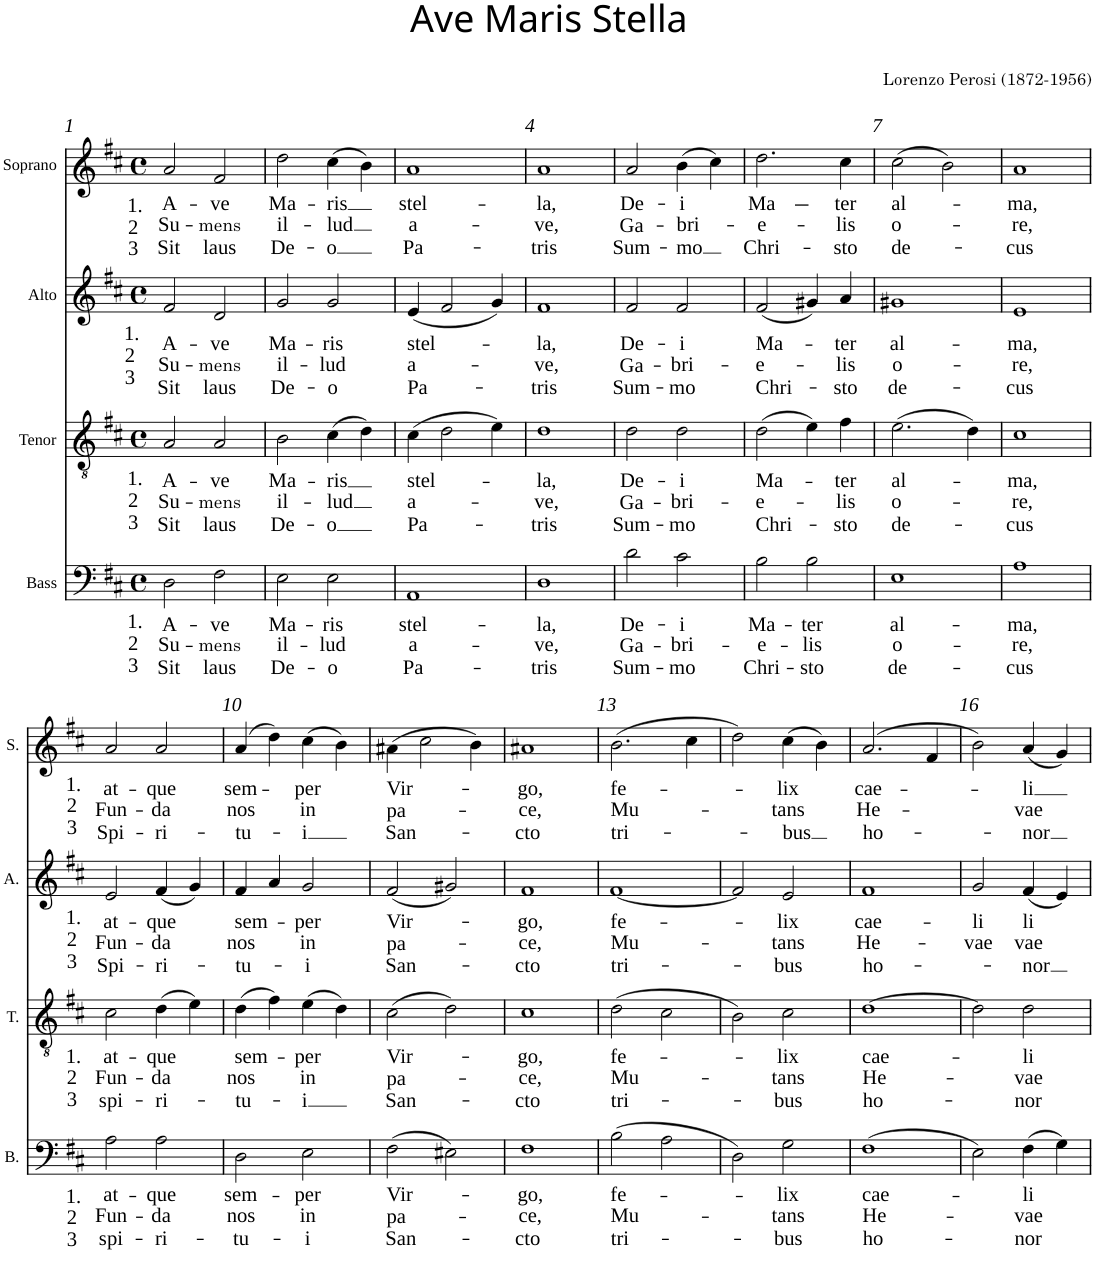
**kern	**text	**text	**text	**kern	**text	**text	**text	**kern	**text	**text	**text	**kern	**text	**text	**text
*part4	*part4	*part4	*part4	*part3	*part3	*part3	*part3	*part2	*part2	*part2	*part2	*part1	*part1	*part1	*part1
*staff4	*staff4	*staff4	*staff4	*staff3	*staff3	*staff3	*staff3	*staff2	*staff2	*staff2	*staff2	*staff1	*staff1	*staff1	*staff1
*I"Bass	*	*	*	*I"Tenor	*	*	*	*I"Alto	*	*	*	*I"Soprano	*	*	*
*I'B.	*	*	*	*I'T.	*	*	*	*I'A.	*	*	*	*I'S.	*	*	*
*clefF4	*	*	*	*clefGv2	*	*	*	*clefG2	*	*	*	*clefG2	*	*	*
*k[f#c#]	*	*	*	*k[f#c#]	*	*	*	*k[f#c#]	*	*	*	*k[f#c#]	*	*	*
*D:	*	*	*	*D:	*	*	*	*D:	*	*	*	*D:	*	*	*
*M4/4	*	*	*	*M4/4	*	*	*	*M4/4	*	*	*	*M4/4	*	*	*
*met(c)	*	*	*	*met(c)	*	*	*	*met(c)	*	*	*	*met(c)	*	*	*
=1	=1	=1	=1	=1	=1	=1	=1	=1	=1	=1	=1	=1	=1	=1	=1
!	!	!	!	!	!	!	!	!	!	!	!	!LO:TX:b:t=1.	!	!	!
!	!	!	!	!	!	!	!	!	!	!	!	!LO:TX:b:t=2	!	!	!
!	!	!	!	!	!	!	!	!	!	!	!	!LO:TX:b:t=3	!	!	!
!	!	!	!	!	!	!	!	!LO:TX:b:t=1.	!	!	!	!	!	!	!
!	!	!	!	!	!	!	!	!LO:TX:b:t=2	!	!	!	!	!	!	!
!	!	!	!	!	!	!	!	!LO:TX:b:t=3	!	!	!	!	!	!	!
!	!	!	!	!LO:TX:b:t=1.	!	!	!	!	!	!	!	!	!	!	!
!	!	!	!	!LO:TX:b:t=2	!	!	!	!	!	!	!	!	!	!	!
!	!	!	!	!LO:TX:b:t=3	!	!	!	!	!	!	!	!	!	!	!
!LO:TX:b:t=1.	!	!	!	!	!	!	!	!	!	!	!	!	!	!	!
!LO:TX:b:t=2	!	!	!	!	!	!	!	!	!	!	!	!	!	!	!
!LO:TX:b:t=3	!	!	!	!	!	!	!	!	!	!	!	!	!	!	!
!	!LO:LY:b	!LO:LY:b	!LO:LY:b	!	!LO:LY:b	!LO:LY:b	!LO:LY:b	!	!LO:LY:b	!LO:LY:b	!LO:LY:b	!	!LO:LY:b	!LO:LY:b	!LO:LY:b
2D\	A-	-Su-	Sit	2A/	A-	-Su-	Sit	2f#/	A-	-Su-	Sit	2a/	A-	-Su-	Sit
!	!LO:LY:b	!LO:LY:b	!LO:LY:b	!	!LO:LY:b	!LO:LY:b	!LO:LY:b	!	!LO:LY:b	!LO:LY:b	!LO:LY:b	!	!LO:LY:b	!LO:LY:b	!LO:LY:b
2F#\	-ve	-mens	laus	2A/	-ve	-mens	laus	2d/	-ve	-mens	laus	2f#/	-ve	-mens	laus
=2	=2	=2	=2	=2	=2	=2	=2	=2	=2	=2	=2	=2	=2	=2	=2
!	!LO:LY:b	!LO:LY:b	!LO:LY:b	!	!LO:LY:b	!LO:LY:b	!LO:LY:b	!	!LO:LY:b	!LO:LY:b	!LO:LY:b	!	!LO:LY:b	!LO:LY:b	!LO:LY:b
2E\	Ma-	-il-	De-	2B\	Ma-	-il-	De-	2g/	Ma-	-il-	De-	2dd\	Ma-	-il-	De-
!	!LO:LY:b	!LO:LY:b	!LO:LY:b	!	!LO:LY:b	!LO:LY:b	!LO:LY:b	!	!LO:LY:b	!LO:LY:b	!LO:LY:b	!	!LO:LY:b	!LO:LY:b	!LO:LY:b
2E\	-ris	lud	-o	(4c#\	-ris	lud	-o	2g/	-ris	lud	-o	(4cc#\	-ris	lud	-o
.	.	.	.	4d\)	.	.	.	.	.	.	.	4b\)	.	.	.
=3	=3	=3	=3	=3	=3	=3	=3	=3	=3	=3	=3	=3	=3	=3	=3
!	!LO:LY:b	!LO:LY:b	!LO:LY:b	!	!LO:LY:b	!LO:LY:b	!LO:LY:b	!	!LO:LY:b	!LO:LY:b	!LO:LY:b	!	!LO:LY:b	!LO:LY:b	!LO:LY:b
1AA	stel-	a-	Pa-	(4c#\	stel-	a-	Pa-	(4e/	stel-	a-	Pa-	1a	stel-	a-	Pa-
.	.	.	.	2d\	.	.	.	2f#/	.	.	.	.	.	.	.
.	.	.	.	4e\)	.	.	.	4g/)	.	.	.	.	.	.	.
=4	=4	=4	=4	=4	=4	=4	=4	=4	=4	=4	=4	=4	=4	=4	=4
!	!LO:LY:b	!LO:LY:b	!LO:LY:b	!	!LO:LY:b	!LO:LY:b	!LO:LY:b	!	!LO:LY:b	!LO:LY:b	!LO:LY:b	!	!LO:LY:b	!LO:LY:b	!LO:LY:b
1D	-la,	ve,	-tris	1d	-la,	ve,	-tris	1f#	-la,	ve,	-tris	1a	-la,	ve,	-tris
=5	=5	=5	=5	=5	=5	=5	=5	=5	=5	=5	=5	=5	=5	=5	=5
!	!LO:LY:b	!LO:LY:b	!LO:LY:b	!	!LO:LY:b	!LO:LY:b	!LO:LY:b	!	!LO:LY:b	!LO:LY:b	!LO:LY:b	!	!LO:LY:b	!LO:LY:b	!LO:LY:b
2d\	De-	Ga-	Sum-	2d\	De-	Ga-	Sum-	2f#/	De-	Ga-	Sum-	2a/	De-	Ga-	Sum-
!	!LO:LY:b	!LO:LY:b	!LO:LY:b	!	!LO:LY:b	!LO:LY:b	!LO:LY:b	!	!LO:LY:b	!LO:LY:b	!LO:LY:b	!	!LO:LY:b	!LO:LY:b	!LO:LY:b
2c#\	-i	-bri-	-mo	2d\	-i	-bri-	-mo	2f#/	-i	-bri-	-mo	(4b\	-i	-bri-	-mo
.	.	.	.	.	.	.	.	.	.	.	.	4cc#\)	.	.	.
=6	=6	=6	=6	=6	=6	=6	=6	=6	=6	=6	=6	=6	=6	=6	=6
!	!LO:LY:b	!LO:LY:b	!LO:LY:b	!	!LO:LY:b	!LO:LY:b	!LO:LY:b	!	!LO:LY:b	!LO:LY:b	!LO:LY:b	!	!LO:LY:b	!LO:LY:b	!LO:LY:b
2B\	-Ma-	-e-	Chri-	(2d\	-Ma-	-e-	Chri-	(2f#/	-Ma-	-e-	Chri-	2.dd\	-Ma-	-e-	Chri-
!	!LO:LY:b	!LO:LY:b	!LO:LY:b	!	!	!	!	!	!	!	!	!	!	!	!
2B\	ter	lis	-sto	4e\)	.	.	.	4g#X/)	.	.	.	.	.	.	.
!	!	!	!	!	!LO:LY:b	!LO:LY:b	!LO:LY:b	!	!LO:LY:b	!LO:LY:b	!LO:LY:b	!	!LO:LY:b	!LO:LY:b	!LO:LY:b
.	.	.	.	4f#\	ter	lis	-sto	4a/	ter	lis	-sto	4cc#\	ter	lis	-sto
=7	=7	=7	=7	=7	=7	=7	=7	=7	=7	=7	=7	=7	=7	=7	=7
!	!LO:LY:b	!LO:LY:b	!LO:LY:b	!	!LO:LY:b	!LO:LY:b	!LO:LY:b	!	!LO:LY:b	!LO:LY:b	!LO:LY:b	!	!LO:LY:b	!LO:LY:b	!LO:LY:b
1E	al-	-o-	de-	(2.e\	al-	-o-	de-	1g#X	al-	-o-	de-	(2cc#\	al-	-o-	de-
.	.	.	.	.	.	.	.	.	.	.	.	2b\)	.	.	.
.	.	.	.	4d\)	.	.	.	.	.	.	.	.	.	.	.
=8	=8	=8	=8	=8	=8	=8	=8	=8	=8	=8	=8	=8	=8	=8	=8
!	!LO:LY:b	!LO:LY:b	!LO:LY:b	!	!LO:LY:b	!LO:LY:b	!LO:LY:b	!	!LO:LY:b	!LO:LY:b	!LO:LY:b	!	!LO:LY:b	!LO:LY:b	!LO:LY:b
1A	-ma,	re,	-cus	1c#	-ma,	re,	-cus	1e	-ma,	re,	-cus	1a	-ma,	re,	-cus
!!LO:LB:g=z
=9	=9	=9	=9	=9	=9	=9	=9	=9	=9	=9	=9	=9	=9	=9	=9
!	!	!	!	!	!	!	!	!	!	!	!	!LO:TX:b:t=1.	!	!	!
!	!	!	!	!	!	!	!	!	!	!	!	!LO:TX:b:t=2	!	!	!
!	!	!	!	!	!	!	!	!	!	!	!	!LO:TX:b:t=3	!	!	!
!	!	!	!	!	!	!	!	!LO:TX:b:t=1.	!	!	!	!	!	!	!
!	!	!	!	!	!	!	!	!LO:TX:b:t=2	!	!	!	!	!	!	!
!	!	!	!	!	!	!	!	!LO:TX:b:t=3	!	!	!	!	!	!	!
!	!	!	!	!LO:TX:b:t=1.	!	!	!	!	!	!	!	!	!	!	!
!	!	!	!	!LO:TX:b:t=2	!	!	!	!	!	!	!	!	!	!	!
!	!	!	!	!LO:TX:b:t=3	!	!	!	!	!	!	!	!	!	!	!
!LO:TX:b:t=1.	!	!	!	!	!	!	!	!	!	!	!	!	!	!	!
!LO:TX:b:t=2	!	!	!	!	!	!	!	!	!	!	!	!	!	!	!
!LO:TX:b:t=3	!	!	!	!	!	!	!	!	!	!	!	!	!	!	!
!	!LO:LY:b	!LO:LY:b	!LO:LY:b	!	!LO:LY:b	!LO:LY:b	!LO:LY:b	!	!LO:LY:b	!LO:LY:b	!LO:LY:b	!	!LO:LY:b	!LO:LY:b	!LO:LY:b
2A\	at-	-Fun-	spi-	2c#\	at-	-Fun-	spi-	2e/	at-	-Fun-	Spi-	2a/	at-	-Fun-	Spi-
!	!LO:LY:b	!LO:LY:b	!LO:LY:b	!	!LO:LY:b	!LO:LY:b	!LO:LY:b	!	!LO:LY:b	!LO:LY:b	!LO:LY:b	!	!LO:LY:b	!LO:LY:b	!LO:LY:b
2A\	-que	da	-ri-	(4d\	-que	da	-ri-	(4f#/	-que	da	-ri-	2a/	-que	da	-ri-
.	.	.	.	4e\)	.	.	.	4g/)	.	.	.	.	.	.	.
=10	=10	=10	=10	=10	=10	=10	=10	=10	=10	=10	=10	=10	=10	=10	=10
!	!LO:LY:b	!LO:LY:b	!LO:LY:b	!	!LO:LY:b	!LO:LY:b	!LO:LY:b	!	!LO:LY:b	!LO:LY:b	!LO:LY:b	!	!LO:LY:b	!LO:LY:b	!LO:LY:b
2D\	sem-	-nos	-tu-	(4d\	sem-	-nos	-tu-	4f#/	sem-	-nos	-tu-	(4a/	sem-	-nos	-tu-
.	.	.	.	4f#\)	.	.	.	4a/	.	.	.	4dd\)	.	.	.
!	!LO:LY:b	!LO:LY:b	!LO:LY:b	!	!LO:LY:b	!LO:LY:b	!LO:LY:b	!	!LO:LY:b	!LO:LY:b	!LO:LY:b	!	!LO:LY:b	!LO:LY:b	!LO:LY:b
2E\	per	in	-i	(4e\	per	in	-i	2g/	per	in	-i	(4cc#\	per	in	-i
.	.	.	.	4d\)	.	.	.	.	.	.	.	4b\)	.	.	.
=11	=11	=11	=11	=11	=11	=11	=11	=11	=11	=11	=11	=11	=11	=11	=11
!	!LO:LY:b	!LO:LY:b	!LO:LY:b	!	!LO:LY:b	!LO:LY:b	!LO:LY:b	!	!LO:LY:b	!LO:LY:b	!LO:LY:b	!	!LO:LY:b	!LO:LY:b	!LO:LY:b
(2F#\	Vir-	pa-	San-	(2c#\	Vir-	pa-	San-	(2f#/	Vir-	pa-	San-	(4a#X\	Vir-	pa-	San-
.	.	.	.	.	.	.	.	.	.	.	.	2cc#\	.	.	.
2E#X\)	.	.	.	2d\)	.	.	.	2g#X/)	.	.	.	.	.	.	.
.	.	.	.	.	.	.	.	.	.	.	.	4b\)	.	.	.
=12	=12	=12	=12	=12	=12	=12	=12	=12	=12	=12	=12	=12	=12	=12	=12
!	!LO:LY:b	!LO:LY:b	!LO:LY:b	!	!LO:LY:b	!LO:LY:b	!LO:LY:b	!	!LO:LY:b	!LO:LY:b	!LO:LY:b	!	!LO:LY:b	!LO:LY:b	!LO:LY:b
1F#	-go,	-ce,	-cto	1c#	-go,	-ce,	-cto	1f#	-go,	-ce,	-cto	1a#X	-go,	-ce,	-cto
=13	=13	=13	=13	=13	=13	=13	=13	=13	=13	=13	=13	=13	=13	=13	=13
!	!LO:LY:b	!LO:LY:b	!LO:LY:b	!	!LO:LY:b	!LO:LY:b	!LO:LY:b	!	!LO:LY:b	!LO:LY:b	!LO:LY:b	!	!LO:LY:b	!LO:LY:b	!LO:LY:b
(2B\	fe-	-Mu-	tri-	(2d\	fe-	-Mu-	tri-	[<1f#	fe-	-Mu-	tri-	(2.b\	fe-	-Mu-	tri-
2A\	.	.	.	2c#\	.	.	.	.	.	.	.	.	.	.	.
.	.	.	.	.	.	.	.	.	.	.	.	4cc#\	.	.	.
=14	=14	=14	=14	=14	=14	=14	=14	=14	=14	=14	=14	=14	=14	=14	=14
2D\)	.	.	.	2B\)	.	.	.	2f#/]	.	.	.	2dd\)	.	.	.
!	!LO:LY:b	!LO:LY:b	!LO:LY:b	!	!LO:LY:b	!LO:LY:b	!LO:LY:b	!	!LO:LY:b	!LO:LY:b	!LO:LY:b	!	!LO:LY:b	!LO:LY:b	!LO:LY:b
2G\	-lix	tans	-bus	2c#\	-lix	tans	-bus	2e/	-lix	tans	-bus	(4cc#\	-lix	tans	-bus
.	.	.	.	.	.	.	.	.	.	.	.	4b\)	.	.	.
=15	=15	=15	=15	=15	=15	=15	=15	=15	=15	=15	=15	=15	=15	=15	=15
!	!LO:LY:b	!LO:LY:b	!LO:LY:b	!	!LO:LY:b	!LO:LY:b	!LO:LY:b	!	!LO:LY:b	!LO:LY:b	!LO:LY:b	!	!LO:LY:b	!LO:LY:b	!LO:LY:b
(1F#	cae-	-He-	ho-	[>1d	cae-	-He-	ho-	1f#	cae-	-He-	ho-	(2.a/	cae-	-He-	ho-
.	.	.	.	.	.	.	.	.	.	.	.	4f#/	.	.	.
=16	=16	=16	=16	=16	=16	=16	=16	=16	=16	=16	=16	=16	=16	=16	=16
!	!	!	!	!	!	!	!	!	!LO:LY:b	!LO:LY:b	!	!	!	!	!
2E\)	.	.	.	2d\]	.	.	.	2g/	li	vae	.	2b\)	.	.	.
!	!LO:LY:b	!LO:LY:b	!LO:LY:b	!	!LO:LY:b	!LO:LY:b	!LO:LY:b	!	!LO:LY:b	!LO:LY:b	!LO:LY:b	!	!LO:LY:b	!LO:LY:b	!LO:LY:b
(4F#\	li	vae	-nor	2d\	li	vae	-nor	(4f#/	li	vae	-nor	(4a/	li	vae	-nor
4G\)	.	.	.	.	.	.	.	4e/)	.	.	.	4g/)	.	.	.
=	=	=	=	=	=	=	=	=	=	=	=	=	=	=	=
*-	*-	*-	*-	*-	*-	*-	*-	*-	*-	*-	*-	*-	*-	*-	*-
